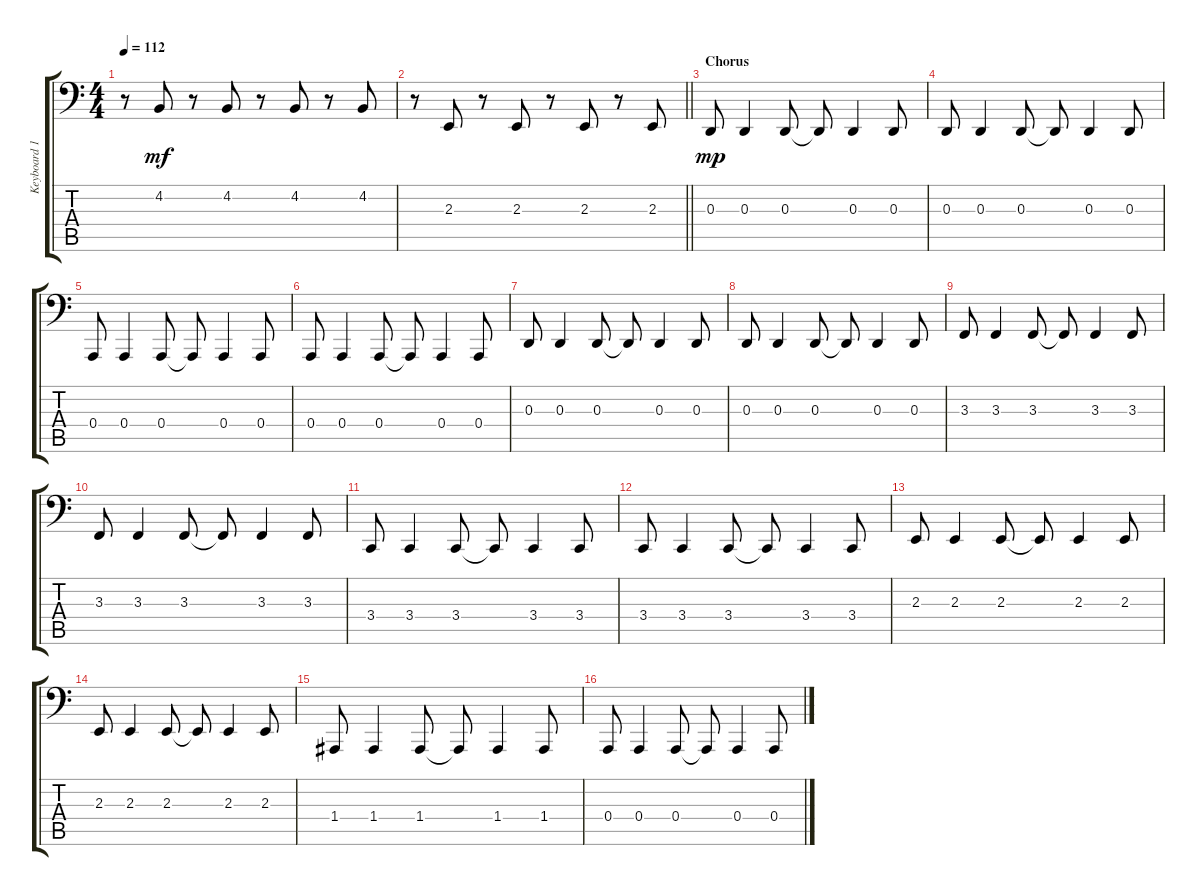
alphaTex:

\track ("Keyboard 1 (elec.) (LH)" "Keyboard 1") {instrument electricpiano1}
\staff {score tabs}
\tuning (C3 G2 D2 A1 E1 B0) {hide}
\ts (4 4)
\tempo 112
\clef f4
\ks c
r.8{dy mf} 4.2.8 r.8 4.2.8 r.8 4.2.8 r.8 4.2.8 |
\barLineRight lightlight
r.8 2.3.8 r.8 2.3.8 r.8 2.3.8 r.8 2.3.8 |
\section ("" "Chorus")
0.3.8{dy mp} 0.3.4 0.3.8 0.3{t}.8 0.3.4 0.3.8 |
0.3.8 0.3.4 0.3.8 0.3{t}.8 0.3.4 0.3.8 |
0.4.8 0.4.4 0.4.8 0.4{t}.8 0.4.4 0.4.8 |
0.4.8 0.4.4 0.4.8 0.4{t}.8 0.4.4 0.4.8 |
0.3.8 0.3.4 0.3.8 0.3{t}.8 0.3.4 0.3.8 |
0.3.8 0.3.4 0.3.8 0.3{t}.8 0.3.4 0.3.8 |
3.3.8 3.3.4 3.3.8 3.3{t}.8 3.3.4 3.3.8 |
3.3.8 3.3.4 3.3.8 3.3{t}.8 3.3.4 3.3.8 |
3.4.8 3.4.4 3.4.8 3.4{t}.8 3.4.4 3.4.8 |
3.4.8 3.4.4 3.4.8 3.4{t}.8 3.4.4 3.4.8 |
2.3.8 2.3.4 2.3.8 2.3{t}.8 2.3.4 2.3.8 |
2.3.8 2.3.4 2.3.8 2.3{t}.8 2.3.4 2.3.8 |
1.4.8 1.4.4 1.4.8 1.4{t}.8 1.4.4 1.4.8 |
0.4.8 0.4.4 0.4.8 0.4{t}.8 0.4.4 0.4.8
